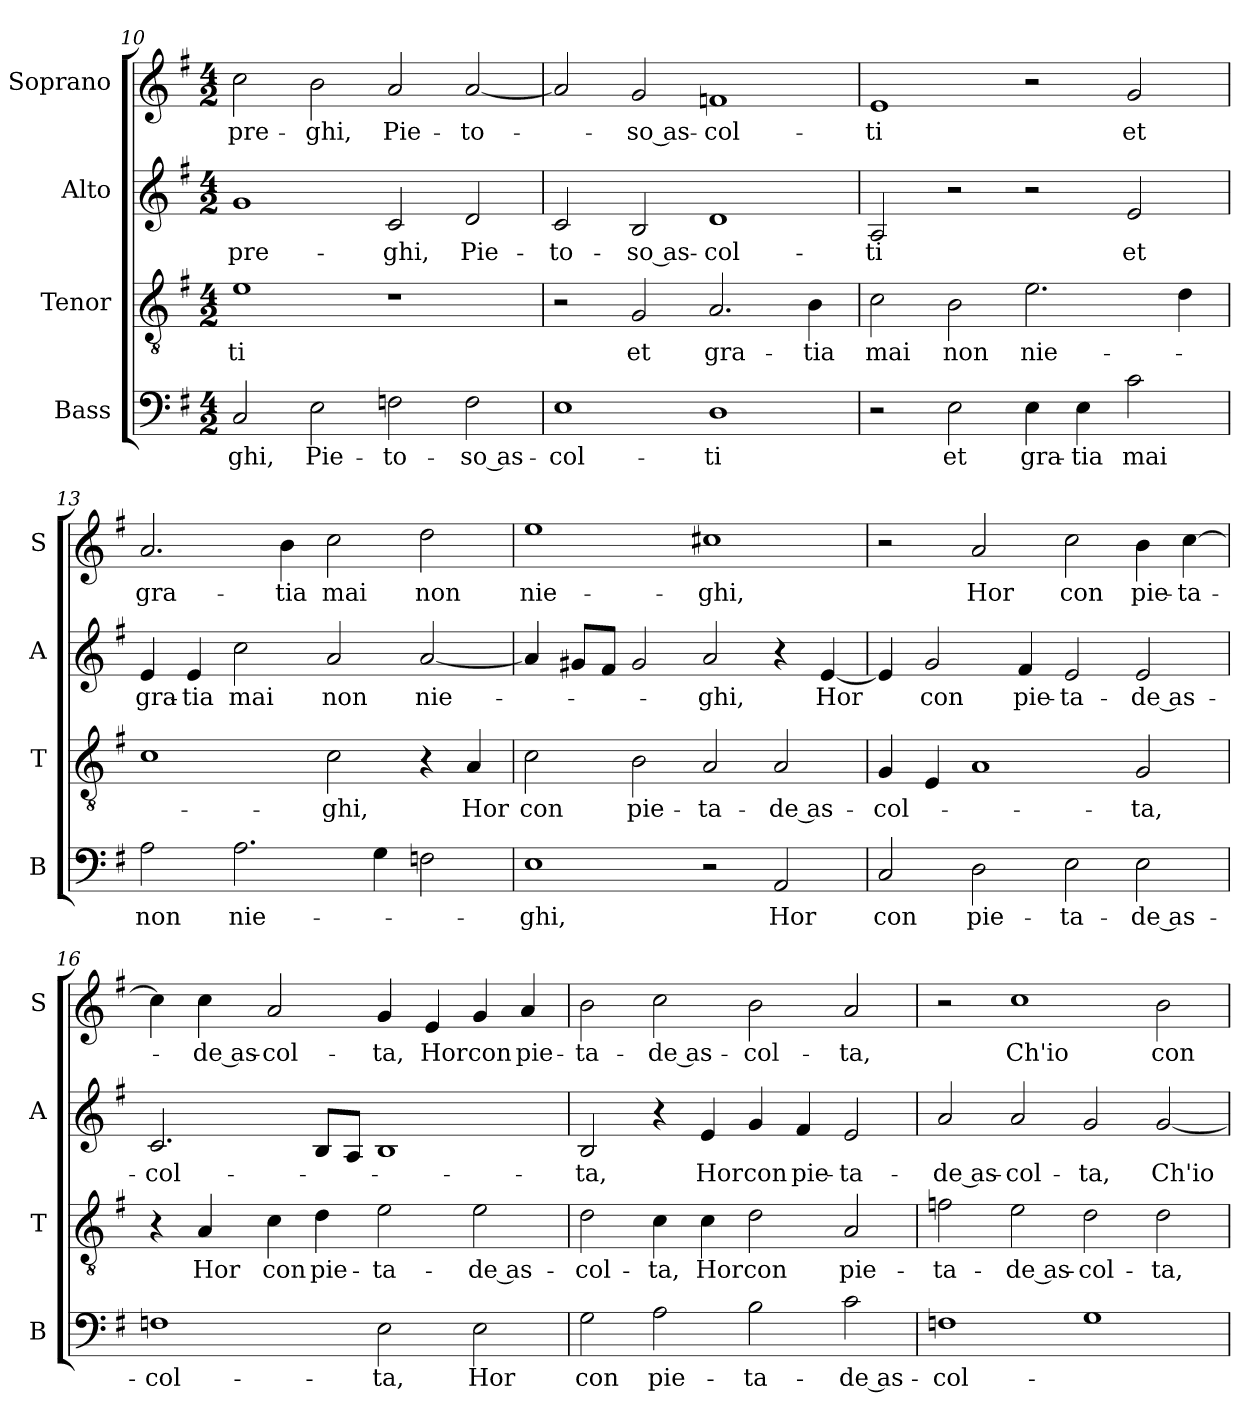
**kern	**text	**kern	**text	**kern	**text	**kern	**text
*part4	*part4	*part3	*part3	*part2	*part2	*part1	*part1
*staff4	*staff4	*staff3	*staff3	*staff2	*staff2	*staff1	*staff1
*I"Bass	*	*I"Tenor	*	*I"Alto	*	*I"Soprano	*
*I'B	*	*I'T	*	*I'A	*	*I'S	*
*clefF4	*	*clefGv2	*	*clefG2	*	*clefG2	*
*k[f#]	*	*k[f#]	*	*k[f#]	*	*k[f#]	*
*G:	*	*G:	*	*G:	*	*G:	*
*M4/2	*	*M4/2	*	*M4/2	*	*M4/2	*
=10	=10	=10	=10	=10	=10	=10	=10
!	!LO:LY:b	!	!LO:LY:b	!	!LO:LY:b	!	!LO:LY:b
2C/	-ghi,	1e	-ti	1g	pre-	2cc\	pre-
!	!LO:LY:b	!	!	!	!	!	!LO:LY:b
2E\	Pie-	.	.	.	.	2b\	-ghi,
!	!LO:LY:b	!	!	!	!LO:LY:b	!	!LO:LY:b
2Fn\	-to-	1r	.	2c/	-ghi,	2a/	Pie-
!	!LO:LY:b	!	!	!	!LO:LY:b	!	!LO:LY:b
2F\	-so as-	.	.	2d/	Pie-	[2a/	-to-
=11	=11	=11	=11	=11	=11	=11	=11
!	!LO:LY:b	!	!	!	!LO:LY:b	!	!
1E	-col-	2r	.	2c/	-to-	2a/]	.
!	!	!	!LO:LY:b	!	!LO:LY:b	!	!LO:LY:b
.	.	2G/	et	2B/	-so as-	2g/	-so as-
!	!LO:LY:b	!	!LO:LY:b	!	!LO:LY:b	!	!LO:LY:b
1D	-ti	2.A/	gra-	1d	-col-	1fn	-col-
!	!	!	!LO:LY:b	!	!	!	!
.	.	4B\	-tia	.	.	.	.
=12	=12	=12	=12	=12	=12	=12	=12
!	!	!	!LO:LY:b	!	!LO:LY:b	!	!LO:LY:b
2r	.	2c\	mai	2A/	-ti	1e	-ti
!	!LO:LY:b	!	!LO:LY:b	!	!	!	!
2E\	et	2B\	non	2r	.	.	.
!	!LO:LY:b	!	!LO:LY:b	!	!	!	!
4E\	gra-	2.e\	nie-	2r	.	2r	.
!	!LO:LY:b	!	!	!	!	!	!
4E\	-tia	.	.	.	.	.	.
!	!LO:LY:b	!	!	!	!LO:LY:b	!	!LO:LY:b
2c\	mai	.	.	2e/	et	2g/	et
.	.	4d\	.	.	.	.	.
!!LO:LB:g=z
=13	=13	=13	=13	=13	=13	=13	=13
!	!LO:LY:b	!	!	!	!LO:LY:b	!	!LO:LY:b
2A\	non	1c	.	4e/	gra-	2.a/	gra-
!	!	!	!	!	!LO:LY:b	!	!
.	.	.	.	4e/	-tia	.	.
!	!LO:LY:b	!	!	!	!LO:LY:b	!	!
2.A\	nie-	.	.	2cc\	mai	.	.
!	!	!	!	!	!	!	!LO:LY:b
.	.	.	.	.	.	4b\	-tia
!	!	!	!LO:LY:b	!	!LO:LY:b	!	!LO:LY:b
.	.	2c\	-ghi,	2a/	non	2cc\	mai
4G\	.	.	.	.	.	.	.
!	!	!	!	!	!LO:LY:b	!	!LO:LY:b
2Fn\	.	4r	.	[2a/	nie-	2dd\	non
!	!	!	!LO:LY:b	!	!	!	!
.	.	4A/	Hor	.	.	.	.
=14	=14	=14	=14	=14	=14	=14	=14
!	!LO:LY:b	!	!LO:LY:b	!	!	!	!LO:LY:b
1E	-ghi,	2c\	con	4a/]	.	1ee	nie-
.	.	.	.	8g#X/L	.	.	.
.	.	.	.	8f#/J	.	.	.
!	!	!	!LO:LY:b	!	!	!	!
.	.	2B\	pie-	2g#/	.	.	.
!	!	!	!LO:LY:b	!	!LO:LY:b	!	!LO:LY:b
2r	.	2A/	-ta-	2a/	-ghi,	1cc#X	-ghi,
!	!LO:LY:b	!	!LO:LY:b	!	!	!	!
2AA/	Hor	2A/	-de as-	4r	.	.	.
!	!	!	!	!	!LO:LY:b	!	!
.	.	.	.	[4e/	Hor	.	.
=15	=15	=15	=15	=15	=15	=15	=15
!	!LO:LY:b	!	!LO:LY:b	!	!	!	!
2C/	con	4G/	-col-	4e/]	.	2r	.
!	!	!	!	!	!LO:LY:b	!	!
.	.	4E/	.	2g/	con	.	.
!	!LO:LY:b	!	!	!	!	!	!LO:LY:b
2D\	pie-	1A	.	.	.	2a/	Hor
!	!	!	!	!	!LO:LY:b	!	!
.	.	.	.	4f#/	pie-	.	.
!	!LO:LY:b	!	!	!	!LO:LY:b	!	!LO:LY:b
2E\	-ta-	.	.	2e/	-ta-	2cc\	con
!	!LO:LY:b	!	!LO:LY:b	!	!LO:LY:b	!	!LO:LY:b
2E\	-de as-	2G/	-ta,	2e/	-de as-	4b\	pie-
!	!	!	!	!	!	!	!LO:LY:b
.	.	.	.	.	.	[4cc\	-ta-
!!LO:LB:g=z
=16	=16	=16	=16	=16	=16	=16	=16
!	!LO:LY:b	!	!	!	!LO:LY:b	!	!
1Fn	-col-	4r	.	2.c/	-col-	4cc\]	.
!	!	!	!LO:LY:b	!	!	!	!LO:LY:b
.	.	4A/	Hor	.	.	4cc\	-de as-
!	!	!	!LO:LY:b	!	!	!	!LO:LY:b
.	.	4c\	con	.	.	2a/	-col-
!	!	!	!LO:LY:b	!	!	!	!
.	.	4d\	pie-	8B/L	.	.	.
.	.	.	.	8A/J	.	.	.
!	!LO:LY:b	!	!LO:LY:b	!	!	!	!LO:LY:b
2E\	-ta,	2e\	-ta-	1B	.	4g/	-ta,
!	!	!	!	!	!	!	!LO:LY:b
.	.	.	.	.	.	4e/	Hor
!	!LO:LY:b	!	!LO:LY:b	!	!	!	!LO:LY:b
2E\	Hor	2e\	-de as-	.	.	4g/	con
!	!	!	!	!	!	!	!LO:LY:b
.	.	.	.	.	.	4a/	pie-
=17	=17	=17	=17	=17	=17	=17	=17
!	!LO:LY:b	!	!LO:LY:b	!	!LO:LY:b	!	!LO:LY:b
2G\	con	2d\	-col-	2B/	-ta,	2b\	-ta-
!	!LO:LY:b	!	!LO:LY:b	!	!	!	!LO:LY:b
2A\	pie-	4c\	-ta,	4r	.	2cc\	-de as-
!	!	!	!LO:LY:b	!	!LO:LY:b	!	!
.	.	4c\	Hor	4e/	Hor	.	.
!	!LO:LY:b	!	!LO:LY:b	!	!LO:LY:b	!	!LO:LY:b
2B\	-ta-	2d\	con	4g/	con	2b\	-col-
!	!	!	!	!	!LO:LY:b	!	!
.	.	.	.	4f#/	pie-	.	.
!	!LO:LY:b	!	!LO:LY:b	!	!LO:LY:b	!	!LO:LY:b
2c\	-de as-	2A/	pie-	2e/	-ta-	2a/	-ta,
=18	=18	=18	=18	=18	=18	=18	=18
!	!LO:LY:b	!	!LO:LY:b	!	!LO:LY:b	!	!
1Fn	-col-	2fn\	-ta-	2a/	-de as-	2r	.
!	!	!	!LO:LY:b	!	!LO:LY:b	!	!LO:LY:b
.	.	2e\	-de as-	2a/	-col-	1cc	Ch'io
!	!	!	!LO:LY:b	!	!LO:LY:b	!	!
1G	.	2d\	-col-	2g/	-ta,	.	.
!	!	!	!LO:LY:b	!	!LO:LY:b	!	!LO:LY:b
.	.	2d\	-ta,	[2g/	Ch'io	2b\	con-
=	=	=	=	=	=	=	=
*-	*-	*-	*-	*-	*-	*-	*-
